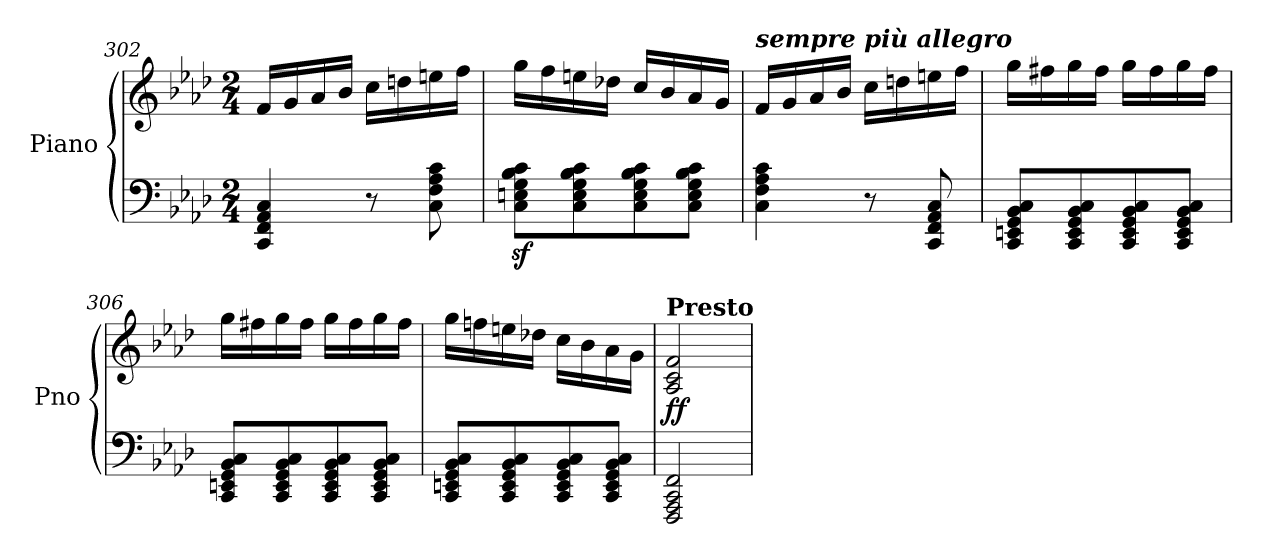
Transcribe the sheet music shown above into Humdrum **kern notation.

**kern	**kern	**dynam
*part1	*part1	*part1
*staff2	*staff1	*staff1/2
*I"Piano	*	*
*I'Pno	*	*
!!LO:LB:g=z
*clefF4	*clefG2	*
*k[b-e-a-d-]	*k[b-e-a-d-]	*
*M2/4	*M2/4	*
=302	=302	=302
4CC/ 4FF/ 4AA-/ 4C/	16f/LL	.
.	16g/	.
.	16a-/	.
.	16b-/JJ	.
8r	16cc\LL	.
.	16ddn\	.
8C\ 8F\ 8A-\ 8c\	16een\	.
.	16ff\JJ	.
=303	=303	=303
8C\z> 8En\z> 8G\z> 8B-\z> 8c\z>L	16gg\LL	.
.	16ff\	.
8C\ 8E\ 8G\ 8B-\ 8c\	16een\	.
.	16dd-X\JJ	.
8C\ 8E\ 8G\ 8B-\ 8c\	16cc/LL	.
.	16b-/	.
8C\ 8E\ 8G\ 8B-\ 8c\J	16a-/	.
.	16g/JJ	.
=304	=304	=304
!	!LO:TX:a:Bi:t=sempre più allegro	!
!	!	!LO:DY:b
4C\ 4F\ 4A-\ 4c\	16f/LL	other-dynamics
.	16g/	.
.	16a-/	.
.	16b-/JJ	.
8r	16cc\LL	.
.	16ddn\	.
8CC/ 8FF/ 8AA-/ 8C/	16een\	.
.	16ff\JJ	.
=305	=305	=305
8CC/ 8EEn/ 8GG/ 8BB-/ 8C/L	16gg\LL	.
.	16ff#X\	.
8CC/ 8EE/ 8GG/ 8BB-/ 8C/	16gg\	.
.	16ff#\JJ	.
8CC/ 8EE/ 8GG/ 8BB-/ 8C/	16gg\LL	.
.	16ff#\	.
8CC/ 8EE/ 8GG/ 8BB-/ 8C/J	16gg\	.
.	16ff#\JJ	.
=306	=306	=306
8CC/ 8EEn/ 8GG/ 8BB-/ 8C/L	16gg\LL	.
.	16ff#X\	.
8CC/ 8EE/ 8GG/ 8BB-/ 8C/	16gg\	.
.	16ff#\JJ	.
8CC/ 8EE/ 8GG/ 8BB-/ 8C/	16gg\LL	.
.	16ff#\	.
8CC/ 8EE/ 8GG/ 8BB-/ 8C/J	16gg\	.
.	16ff#\JJ	.
!!LO:LB:g=z
=307	=307	=307
8CC/ 8EEn/ 8GG/ 8BB-/ 8C/L	16gg\LL	.
.	16ffn\	.
8CC/ 8EE/ 8GG/ 8BB-/ 8C/	16een\	.
.	16dd-X\JJ	.
8CC/ 8EE/ 8GG/ 8BB-/ 8C/	16cc\LL	.
.	16b-\	.
8CC/ 8EE/ 8GG/ 8BB-/ 8C/J	16a-\	.
.	16g\JJ	.
=308	=308	=308
!	!LO:TX:a:B:t=Presto	!
!	!	!LO:DY:b
2FFF/ 2AAA-/ 2CC/ 2FF/	2A-/ 2c/ 2f/	ff
=	=	=
*-	*-	*-
